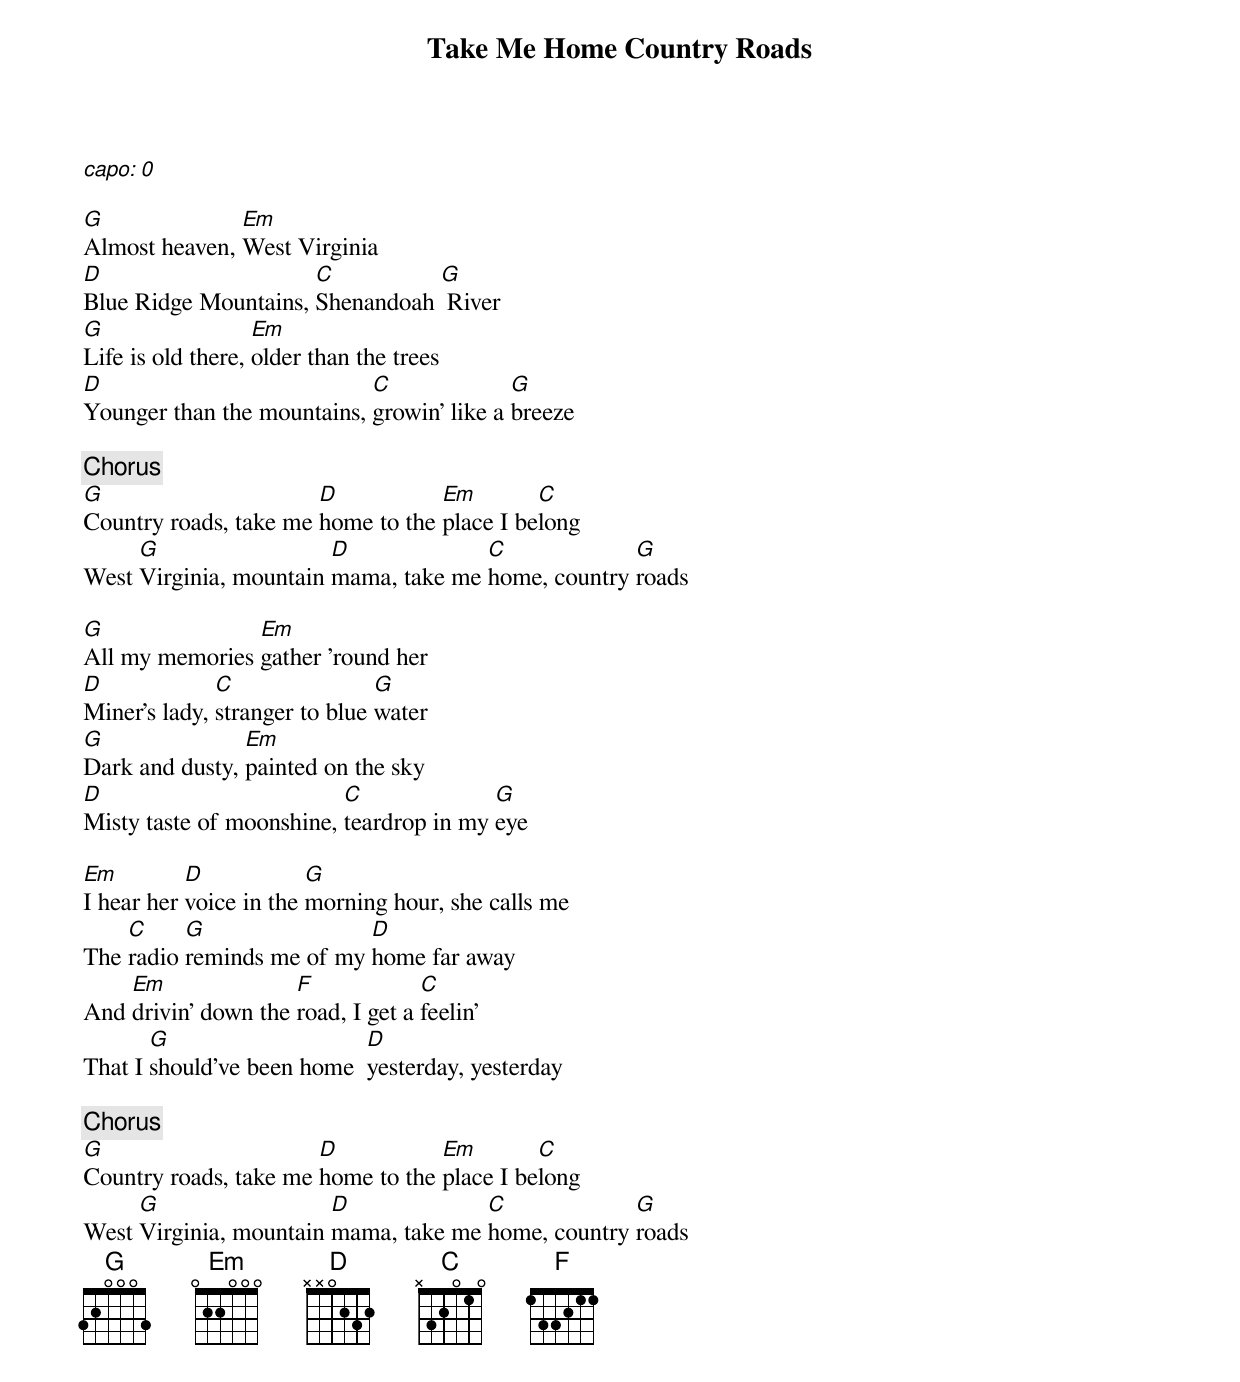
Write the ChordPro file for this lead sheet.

{title: Take Me Home Country Roads}
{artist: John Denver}
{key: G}
[capo: 0]
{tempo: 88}

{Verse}
[G]Almost heaven, [Em]West Virginia
[D]Blue Ridge Mountains, [C]Shenandoah [G] River
[G]Life is old there, [Em]older than the trees
[D]Younger than the mountains, [C]growin' like a [G]breeze

{Chorus}
[G]Country roads, take me [D]home to the [Em]place I be[C]long
West [G]Virginia, mountain [D]mama, take me [C]home, country [G]roads

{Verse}
[G]All my memories [Em]gather 'round her
[D]Miner's lady, [C]stranger to blue [G]water
[G]Dark and dusty, [Em]painted on the sky
[D]Misty taste of moonshine, [C]teardrop in my [G]eye

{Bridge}
[Em]I hear her [D]voice in the [G]morning hour, she calls me
The [C]radio [G]reminds me of my [D]home far away
And [Em]drivin' down the [F]road, I get a [C]feelin’
That I [G]should’ve been home  [D]yesterday, yesterday

{Chorus}
[G]Country roads, take me [D]home to the [Em]place I be[C]long
West [G]Virginia, mountain [D]mama, take me [C]home, country [G]roads
